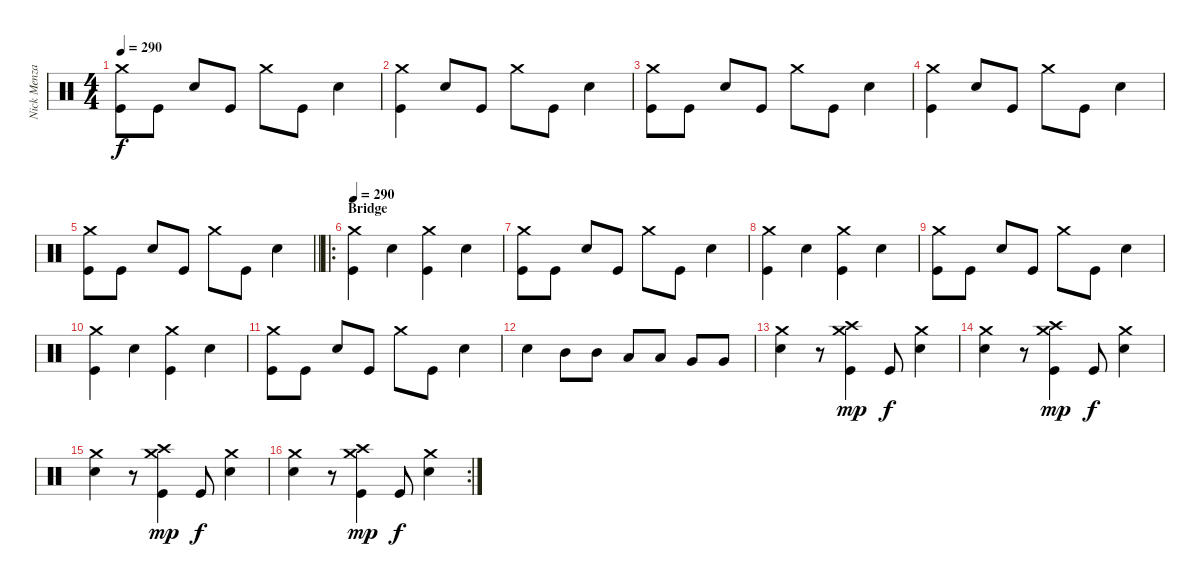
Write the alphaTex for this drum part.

\track ("Nick Menza" "Nick Menza") {instrument percussion}
\staff {score}
\articulation defaults
\ts (4 4)
\tempo 290
\clef neutral
\ks c
("Crash medium (hit)" "Kick (hit)").8{dy f} "Kick (hit)".8 "Snare (hit) 2".8 "Kick (hit)".8 "Crash medium (hit)".8 "Kick (hit)".8 "Snare (hit) 2".4 |
("Crash medium (hit)" "Kick (hit)").4 "Snare (hit) 2".8 "Kick (hit)".8 "Crash medium (hit)".8 "Kick (hit)".8 "Snare (hit) 2".4 |
("Crash medium (hit)" "Kick (hit)").8 "Kick (hit)".8 "Snare (hit) 2".8 "Kick (hit)".8 "Crash medium (hit)".8 "Kick (hit)".8 "Snare (hit) 2".4 |
("Crash medium (hit)" "Kick (hit)").4 "Snare (hit) 2".8 "Kick (hit)".8 "Crash medium (hit)".8 "Kick (hit)".8 "Snare (hit) 2".4 |
\barLineRight lightlight
("Crash medium (hit)" "Kick (hit)").8 "Kick (hit)".8 "Snare (hit) 2".8 "Kick (hit)".8 "Crash medium (hit)".8 "Kick (hit)".8 "Snare (hit) 2".4 |
\ro
\section ("" "Bridge")
\tempo 290
("Crash medium (hit)" "Kick (hit)").4 "Snare (hit) 2".4 ("Crash medium (hit)" "Kick (hit)").4 "Snare (hit) 2".4 |
("Crash medium (hit)" "Kick (hit)").8 "Kick (hit)".8 "Snare (hit) 2".8 "Kick (hit)".8 "Crash medium (hit)".8 "Kick (hit)".8 "Snare (hit) 2".4 |
("Crash medium (hit)" "Kick (hit)").4 "Snare (hit) 2".4 ("Crash medium (hit)" "Kick (hit)").4 "Snare (hit) 2".4 |
("Crash medium (hit)" "Kick (hit)").8 "Kick (hit)".8 "Snare (hit) 2".8 "Kick (hit)".8 "Crash medium (hit)".8 "Kick (hit)".8 "Snare (hit) 2".4 |
("Crash medium (hit)" "Kick (hit)").4 "Snare (hit) 2".4 ("Crash medium (hit)" "Kick (hit)").4 "Snare (hit) 2".4 |
("Crash medium (hit)" "Kick (hit)").8 "Kick (hit)".8 "Snare (hit) 2".8 "Kick (hit)".8 "Crash medium (hit)".8 "Kick (hit)".8 "Snare (hit) 2".4 |
"Snare (hit) 2".4 "Mid Tom (hit)".8 "Mid Tom (hit)".8 "Low Tom (hit)".8 "Low Tom (hit)".8 "Very Low Tom (hit)".8 "Very Low Tom (hit)".8 |
("Crash medium (hit)" "Snare (hit) 2").4 r.8 ("Crash high (hit)" "Crash medium (hit)" "Kick (hit)").4{dy mp} "Kick (hit)".8{dy f} ("Crash medium (hit)" "Snare (hit) 2").4 |
("Crash medium (hit)" "Snare (hit) 2").4 r.8 ("Crash high (hit)" "Crash medium (hit)" "Kick (hit)").4{dy mp} "Kick (hit)".8{dy f} ("Crash medium (hit)" "Snare (hit) 2").4 |
("Crash medium (hit)" "Snare (hit) 2").4 r.8 ("Crash high (hit)" "Crash medium (hit)" "Kick (hit)").4{dy mp} "Kick (hit)".8{dy f} ("Crash medium (hit)" "Snare (hit) 2").4 |
\rc 2
("Crash medium (hit)" "Snare (hit) 2").4 r.8 ("Crash high (hit)" "Crash medium (hit)" "Kick (hit)").4{dy mp} "Kick (hit)".8{dy f} ("Crash medium (hit)" "Snare (hit) 2").4
